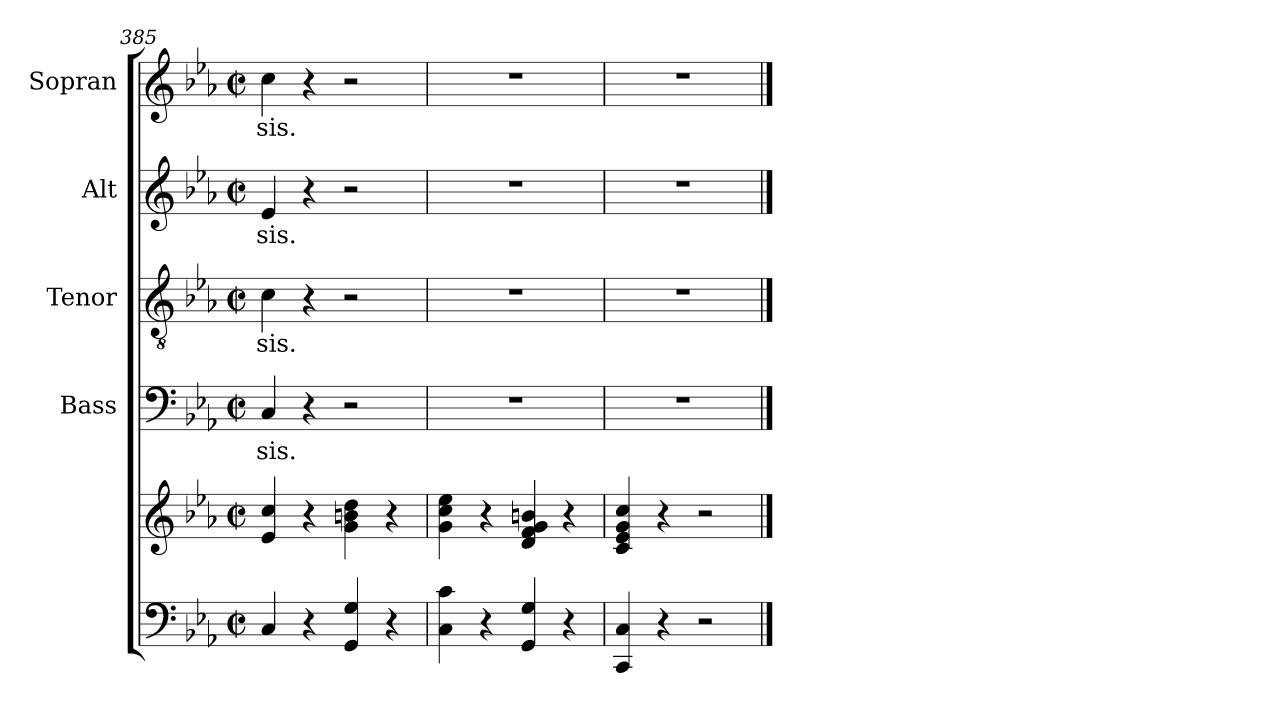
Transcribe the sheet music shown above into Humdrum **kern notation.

**kern	**kern	**kern	**text	**kern	**text	**kern	**text	**kern	**text
*part5	*part5	*part4	*part4	*part3	*part3	*part2	*part2	*part1	*part1
*staff6	*staff5	*staff4	*staff4	*staff3	*staff3	*staff2	*staff2	*staff1	*staff1
*	*	*I"Bass	*	*I"Tenor	*	*I"Alt	*	*I"Sopran	*
*	*	*I'B.	*	*I'T.	*	*I'A.	*	*I'S.	*
*clefF4	*clefG2	*clefF4	*	*clefGv2	*	*clefG2	*	*clefG2	*
*k[b-e-a-]	*k[b-e-a-]	*k[b-e-a-]	*	*k[b-e-a-]	*	*k[b-e-a-]	*	*k[b-e-a-]	*
*E-:	*E-:	*E-:	*	*E-:	*	*E-:	*	*E-:	*
*M2/2	*M2/2	*M2/2	*	*M2/2	*	*M2/2	*	*M2/2	*
*met(c|)	*met(c|)	*met(c|)	*	*met(c|)	*	*met(c|)	*	*met(c|)	*
=385	=385	=385	=385	=385	=385	=385	=385	=385	=385
!	!	!	!LO:LY:b	!	!LO:LY:b	!	!LO:LY:b	!	!LO:LY:b
4C/	4e-/ 4cc/	4C/	-sis.	4c\	-sis.	4e-/	-sis.	4cc\	-sis.
4r	4r	4r	.	4r	.	4r	.	4r	.
4GG/ 4G/	4g\ 4bn\ 4dd\	2r	.	2r	.	2r	.	2r	.
4r	4r	.	.	.	.	.	.	.	.
=386	=386	=386	=386	=386	=386	=386	=386	=386	=386
4C\ 4c\	4g\ 4cc\ 4ee-\	1r	.	1r	.	1r	.	1r	.
4r	4r	.	.	.	.	.	.	.	.
4GG/ 4G/	4d/ 4f/ 4g/ 4bn/	.	.	.	.	.	.	.	.
4r	4r	.	.	.	.	.	.	.	.
=387	=387	=387	=387	=387	=387	=387	=387	=387	=387
4CC/ 4C/	4c/ 4e-/ 4g/ 4cc/	1r	.	1r	.	1r	.	1r	.
4r	4r	.	.	.	.	.	.	.	.
2r	2r	.	.	.	.	.	.	.	.
==	==	==	==	==	==	==	==	==	==
*-	*-	*-	*-	*-	*-	*-	*-	*-	*-
